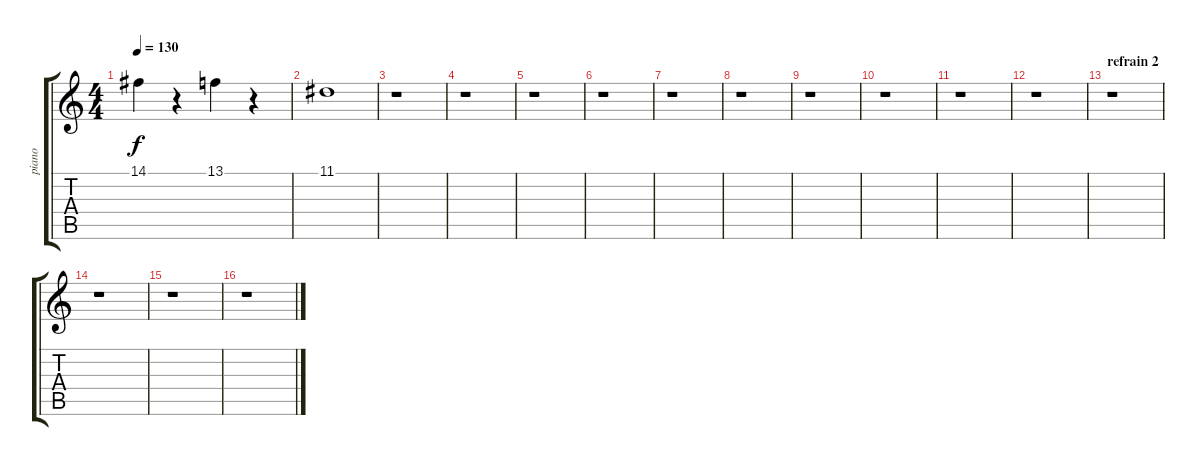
\track ("piano" "piano") {instrument acousticgrandpiano}
\staff {score tabs}
\tuning (E4 B3 G3 D3 A2 E2) {hide}
\ts (4 4)
\tempo 130
\clef g2
\ks c
14.1.4{dy f} r.4 13.1.4 r.4 |
11.1.1 |
r.1 |
r.1 |
r.1 |
r.1 |
r.1 |
r.1 |
r.1 |
r.1 |
r.1 |
r.1 |
\section ("" "refrain 2")
r.1 |
r.1 |
r.1 |
r.1
